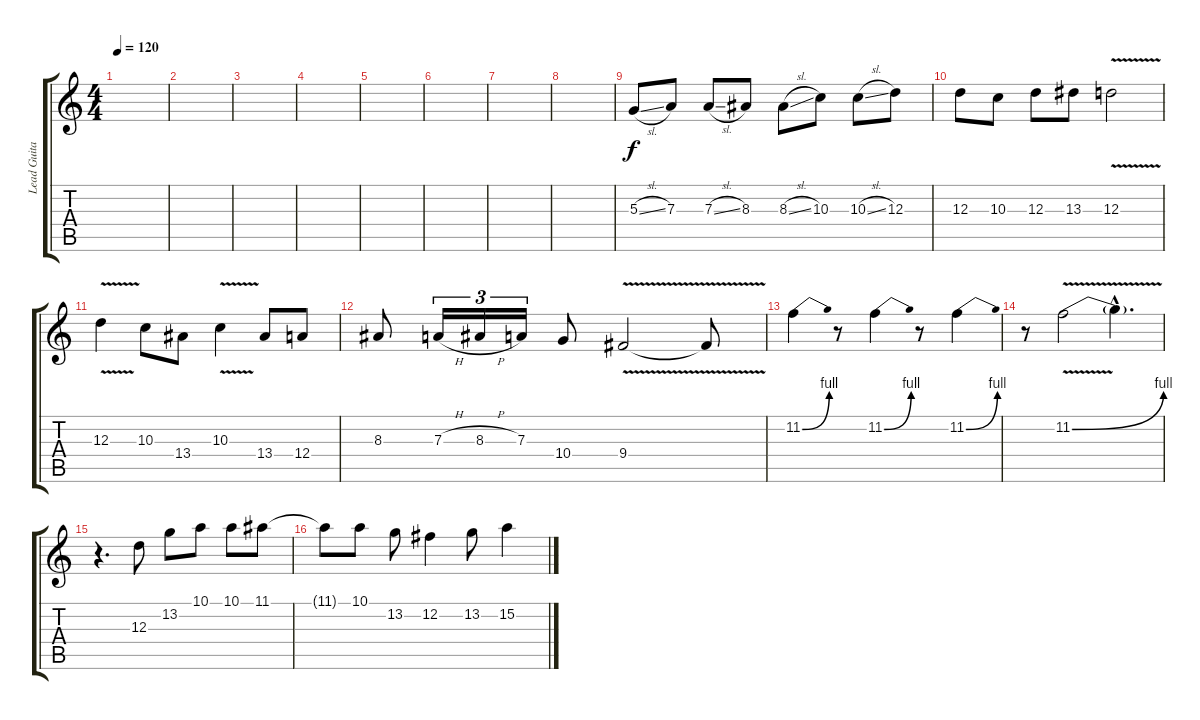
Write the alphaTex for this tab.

\track ("Lead Guitar" "Lead Guita") {instrument distortionguitar}
\staff {score tabs}
\tuning (B3 Gb3 D3 A2 E2 B1) {hide}
\ts (4 4)
\tempo 120
\clef g2
\ks c
|
|
|
|
|
|
|
|
5.3{sl}.8 7.3.8 7.3{sl}.8 8.3.8 8.3{sl}.8 10.3.8 10.3{sl}.8 12.3.8 |
12.3.8 10.3.8 12.3.8 13.3.8 12.3{v}.2 |
12.3{v}.4 10.3.8 13.4.8 10.3{v}.4 13.4.8 12.4.8 |
8.3.8 7.3{h}.16{tu (3 2)} 8.3{h}.16{tu (3 2)} 7.3.16{tu (3 2)} 10.4.8 9.4{v}.2 9.4{t}.8 |
11.2{be (bend 0 0 60 4)}.4 r.8 11.2{be (bend 0 0 60 4)}.4 r.8 11.2{be (bend 0 0 60 4)}.4 |
r.8 11.2{be (bend 0 0 60 4) v}.2 11.2{hac t}.4{d} |
r.4{d} 12.3.8 13.2.8 10.1.8 10.1.8 11.1.8 |
11.1{t}.8 10.1.8 13.2.8 12.2.4 13.2.8 15.2.4
